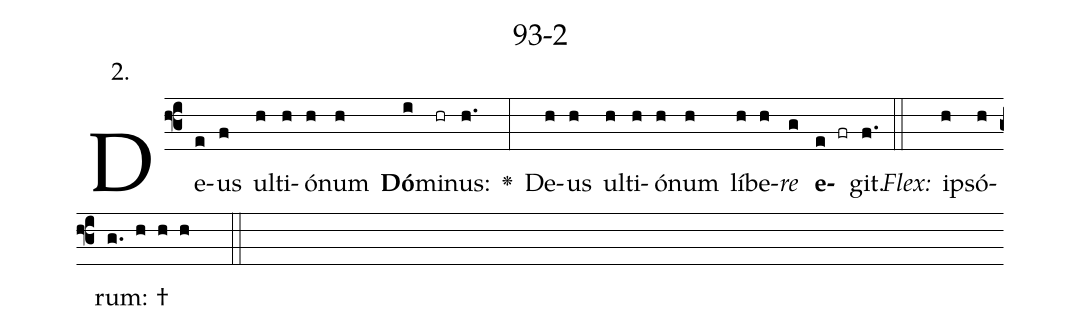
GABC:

name: 93-2;
annotation: 2.;
%%
(f3)De(e)us(f) ul(h)ti(h)ó(h)num(h) <b>Dó</b>(i)mi(hr)nus:(h.) <v>\greheightstar</v>(:) De(h)us(h) ul(h)ti(h)ó(h)num(h) lí(h)be(h)<i>re</i>(g) <b>e</b>(e fr)git.(f.) (::)
<i>Flex:</i>()  ip(h)só(h)rum: †(g. h h h  ::)

%E(h) u(h) o(h) u(g) a(e) e.(f.) (::)
